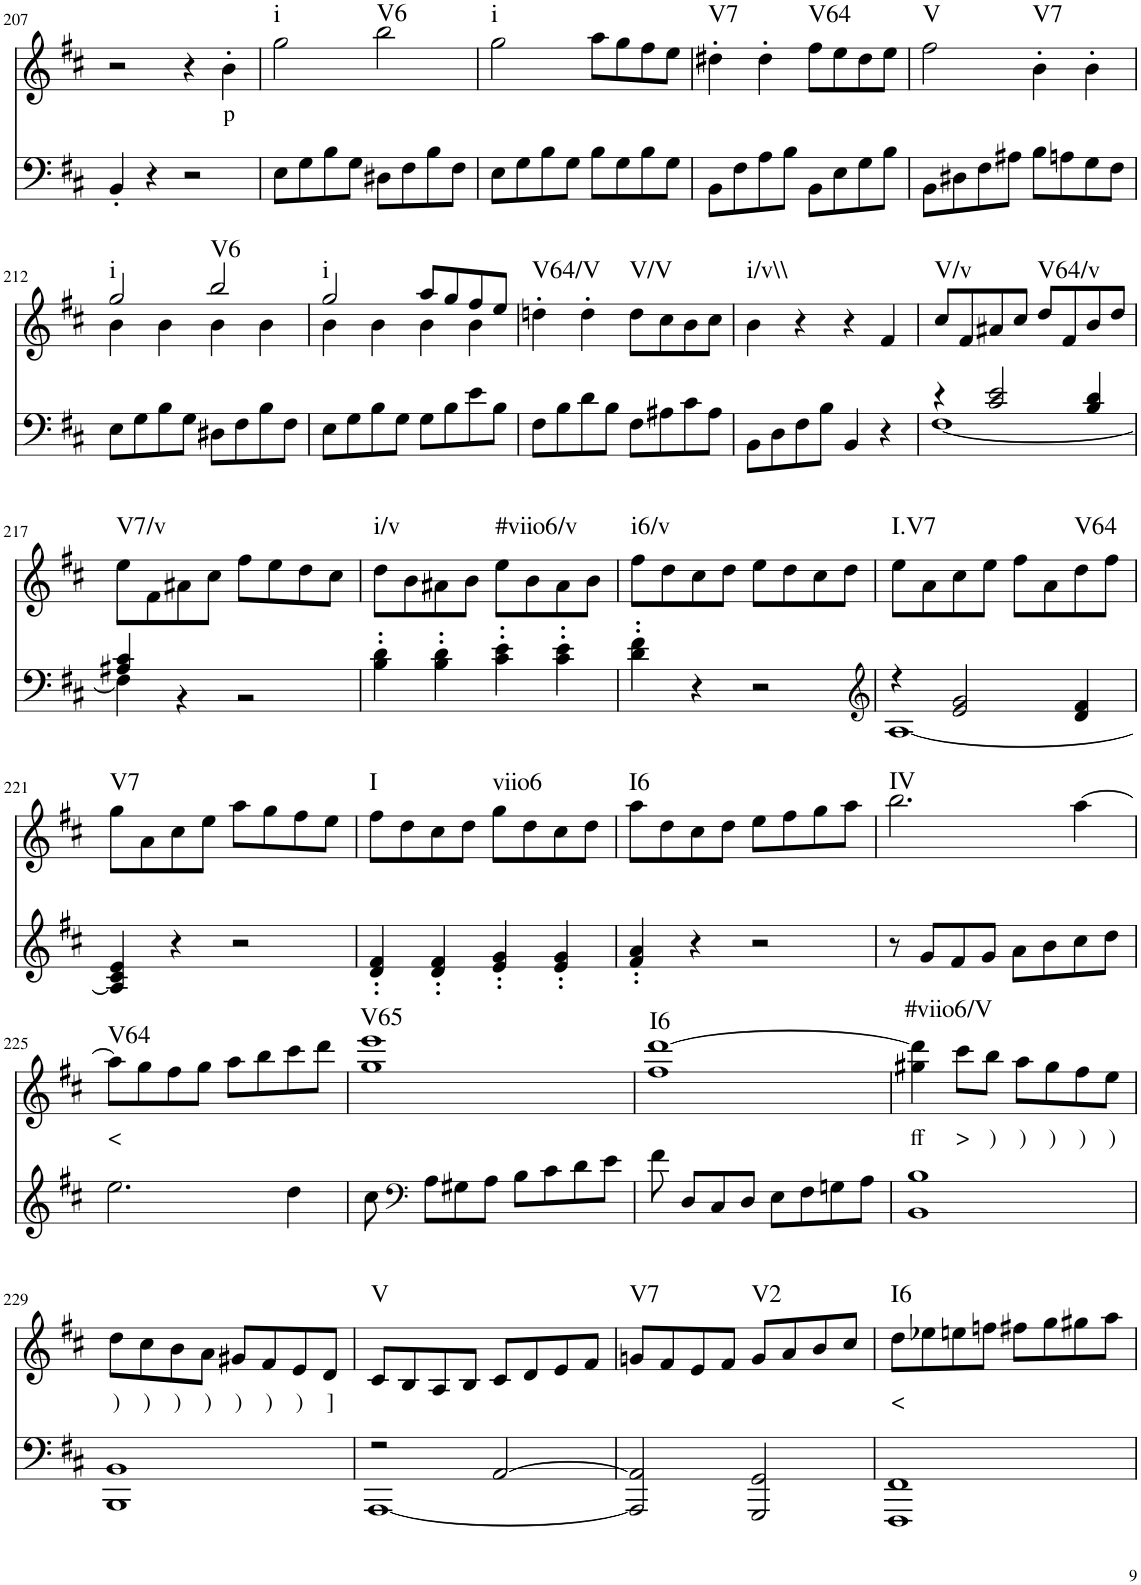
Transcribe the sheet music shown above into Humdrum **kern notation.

**kern	**kern	**text	**harte
*part2	*part1	*part1	*part1
*staff2	*staff1	*staff1	*
*I"piano	*I"piano	*	*
*I'Pno	*I'Pno	*	*
!!LO:PB:g=z
*clefF4	*clefG2	*	*
*k[f#c#]	*k[f#c#]	*	*
*M4/4	*M4/4	*	*
=207	=207	=207	=207
4BB'/	2r	.	.
4r	.	.	.
2r	4r	.	.
!	!	!LO:LY:b	!
.	4b'\	p	.
=208	=208	=208	=208
!	!	!	!LO:H:kt=i
8E\L	2gg\	.	N
8G\	.	.	.
8B\	.	.	.
8G\J	.	.	.
!	!	!	!LO:H:kt=V6
8D#X\L	2bb\	.	N
8F#\	.	.	.
8B\	.	.	.
8F#\J	.	.	.
=209	=209	=209	=209
!	!	!	!LO:H:kt=i
8E\L	2gg\	.	N
8G\	.	.	.
8B\	.	.	.
8G\J	.	.	.
8B\L	8aa\L	.	.
8G\	8gg\	.	.
8B\	8ff#\	.	.
8G\J	8ee\J	.	.
=210	=210	=210	=210
!	!	!	!LO:H:kt=V7
8BB\L	4dd#X'\	.	N
8F#\	.	.	.
8A\	4dd#'\	.	.
8B\J	.	.	.
!	!	!	!LO:H:kt=V64
8BB\L	8ff#\L	.	N
8E\	8ee\	.	.
8G\	8dd#\	.	.
8B\J	8ee\J	.	.
=211	=211	=211	=211
!	!	!	!LO:H:kt=V
8BB\L	2ff#\	.	N
8D#X\	.	.	.
8F#\	.	.	.
8A#X\J	.	.	.
!	!	!	!LO:H:kt=V7
8B\L	4b'\	.	N
8An\	.	.	.
8G\	4b'\	.	.
8F#\J	.	.	.
!!LO:LB:g=z
=212	=212	=212	=212
*	*^	*	*
!	!	!	!	!LO:H:kt=i
8E\L	2gg/	4b\	.	N
8G\	.	.	.	.
8B\	.	4b\	.	.
8G\J	.	.	.	.
!	!	!	!	!LO:H:kt=V6
8D#X\L	2bb/	4b\	.	N
8F#\	.	.	.	.
8B\	.	4b\	.	.
8F#\J	.	.	.	.
=213	=213	=213	=213	=213
!	!	!	!	!LO:H:kt=i
8E\L	2gg/	4b\	.	N
8G\	.	.	.	.
8B\	.	4b\	.	.
8G\J	.	.	.	.
8G\L	8aa/L	4b\	.	.
8B\	8gg/	.	.	.
8e\	8ff#/	4b\	.	.
8B\J	8ee/J	.	.	.
*	*v	*v	*	*
=214	=214	=214	=214
!	!	!	!LO:H:kt=V64/V
8F#\L	4ddn'\	.	N
8B\	.	.	.
8d\	4dd'\	.	.
8B\J	.	.	.
!	!	!	!LO:H:kt=V/V
8F#\L	8dd\L	.	N
8A#X\	8cc#\	.	.
8c#\	8b\	.	.
8A#\J	8cc#\J	.	.
=215	=215	=215	=215
!	!	!	!LO:H:kt=i/v\\
8BB\L	4b\	.	N
8D\	.	.	.
8F#\	4r	.	.
8B\J	.	.	.
4BB/	4r	.	.
4r	4f#/	.	.
=216	=216	=216	=216
*^	*	*	*
!	!	!	!	!LO:H:kt=V/v
4r	[1F#	8cc#/L	.	N
.	.	8f#/	.	.
2c#/ 2e/	.	8a#X/	.	.
.	.	8cc#/J	.	.
!	!	!	!	!LO:H:kt=V64/v
.	.	8dd/L	.	N
.	.	8f#/	.	.
4B/ 4d/	.	8b/	.	.
.	.	8dd/J	.	.
!!LO:LB:g=z
=217	=217	=217	=217	=217
!	!	!	!	!LO:H:kt=V7/v
4A#X/ 4c#/	4F#\]	8ee\L	.	N
.	.	8f#\	.	.
2.ryy	4r	8a#X\	.	.
.	.	8cc#\J	.	.
.	2r	8ff#\L	.	.
.	.	8ee\	.	.
.	.	8dd\	.	.
.	.	8cc#\J	.	.
*v	*v	*	*	*
=218	=218	=218	=218
!	!	!	!LO:H:kt=i/v
4B\' 4d\'	8dd\L	.	N
.	8b\	.	.
4B\' 4d\'	8a#X\	.	.
.	8b\J	.	.
!	!	!	!LO:H:kt=#viio6/v
4c#\' 4e\'	8ee\L	.	N
.	8b\	.	.
4c#\' 4e\'	8a#\	.	.
.	8b\J	.	.
=219	=219	=219	=219
!	!	!	!LO:H:kt=i6/v
4d\' 4f#\'	8ff#\L	.	N
.	8dd\	.	.
4r	8cc#\	.	.
.	8dd\J	.	.
2r	8ee\L	.	.
.	8dd\	.	.
.	8cc#\	.	.
.	8dd\J	.	.
=220	=220	=220	=220
*clefG2	*	*	*
*^	*	*	*
!	!	!	!	!LO:H:kt=I.V7
4r	[1A	8ee\L	.	N
.	.	8a\	.	.
2e/ 2g/	.	8cc#\	.	.
.	.	8ee\J	.	.
.	.	8ff#\L	.	.
.	.	8a\	.	.
!	!	!	!	!LO:H:kt=V64
4d/ 4f#/	.	8dd\	.	N
.	.	8ff#\J	.	.
*v	*v	*	*	*
!!LO:LB:g=z
=221	=221	=221	=221
!	!	!	!LO:H:kt=V7
4A/] 4c#/ 4e/	8gg\L	.	N
.	8a\	.	.
4r	8cc#\	.	.
.	8ee\J	.	.
2r	8aa\L	.	.
.	8gg\	.	.
.	8ff#\	.	.
.	8ee\J	.	.
=222	=222	=222	=222
!	!	!	!LO:H:kt=I
4d/' 4f#/'	8ff#\L	.	N
.	8dd\	.	.
4d/' 4f#/'	8cc#\	.	.
.	8dd\J	.	.
!	!	!	!LO:H:kt=viio6
4e/' 4g/'	8gg\L	.	N
.	8dd\	.	.
4e/' 4g/'	8cc#\	.	.
.	8dd\J	.	.
=223	=223	=223	=223
!	!	!	!LO:H:kt=I6
4f#/' 4a/'	8aa\L	.	N
.	8dd\	.	.
4r	8cc#\	.	.
.	8dd\J	.	.
2r	8ee\L	.	.
.	8ff#\	.	.
.	8gg\	.	.
.	8aa\J	.	.
=224	=224	=224	=224
!	!	!	!LO:H:kt=IV
8r	2.bb\	.	N
8g/L	.	.	.
8f#/	.	.	.
8g/J	.	.	.
8a\L	.	.	.
8b\	.	.	.
8cc#\	[4aa\	.	.
8dd\J	.	.	.
!!LO:LB:g=z
=225	=225	=225	=225
!	!	!LO:LY:b	!LO:H:kt=V64
2.ee\	8aa\L]	<	N
.	8gg\	.	.
.	8ff#\	.	.
.	8gg\J	.	.
.	8aa\L	.	.
.	8bb\	.	.
4dd\	8ccc#\	.	.
.	8ddd\J	.	.
=226	=226	=226	=226
!	!	!	!LO:H:kt=V65
8cc#\	1gg 1eee	.	N
*clefF4	*	*	*
8A\L	.	.	.
8G#X\	.	.	.
8A\J	.	.	.
8B\L	.	.	.
8c#\	.	.	.
8d\	.	.	.
8e\J	.	.	.
=227	=227	=227	=227
!	!	!	!LO:H:kt=I6
8f#\	1ff# [1ddd	.	N
8D/L	.	.	.
8C#/	.	.	.
8D/J	.	.	.
8E\L	.	.	.
8F#\	.	.	.
8Gn\	.	.	.
8A\J	.	.	.
=228	=228	=228	=228
!	!	!LO:LY:b	!LO:H:kt=#viio6/V
1BB 1B	4gg#X\ 4ddd\]	ff	N
!	!	!LO:LY:b	!
.	8ccc#\L	>	.
!	!	!LO:LY:b	!
.	8bb\J	)	.
!	!	!LO:LY:b	!
.	8aa\L	)	.
!	!	!LO:LY:b	!
.	8gg#\	)	.
!	!	!LO:LY:b	!
.	8ff#\	)	.
!	!	!LO:LY:b	!
.	8ee\J	)	.
!!LO:LB:g=z
=229	=229	=229	=229
!	!	!LO:LY:b	!
1BBB 1BB	8dd\L	)	.
!	!	!LO:LY:b	!
.	8cc#\	)	.
!	!	!LO:LY:b	!
.	8b\	)	.
!	!	!LO:LY:b	!
.	8a\J	)	.
!	!	!LO:LY:b	!
.	8g#X/L	)	.
!	!	!LO:LY:b	!
.	8f#/	)	.
!	!	!LO:LY:b	!
.	8e/	)	.
!	!	!LO:LY:b	!
.	8d/J	]	.
=230	=230	=230	=230
*^	*	*	*
!	!	!	!	!LO:H:kt=V
2r	[1AAA	8c#/L	.	N
.	.	8B/	.	.
.	.	8A/	.	.
.	.	8B/J	.	.
[2AA/	.	8c#/L	.	.
.	.	8d/	.	.
.	.	8e/	.	.
.	.	8f#/J	.	.
*v	*v	*	*	*
=231	=231	=231	=231
!	!	!	!LO:H:kt=V7
2AAA/] 2AA/]	8gn/L	.	N
.	8f#/	.	.
.	8e/	.	.
.	8f#/J	.	.
!	!	!	!LO:H:kt=V2
2GGG/ 2GG/	8g/L	.	N
.	8a/	.	.
.	8b/	.	.
.	8cc#/J	.	.
=232	=232	=232	=232
!	!	!LO:LY:b	!LO:H:kt=I6
1FFF# 1FF#	8dd\L	<	N
.	8ee-X\	.	.
.	8een\	.	.
.	8ffn\J	.	.
.	8ff#X\L	.	.
.	8gg\	.	.
.	8gg#X\	.	.
.	8aa\J	.	.
=	=	=	=
*-	*-	*-	*-
